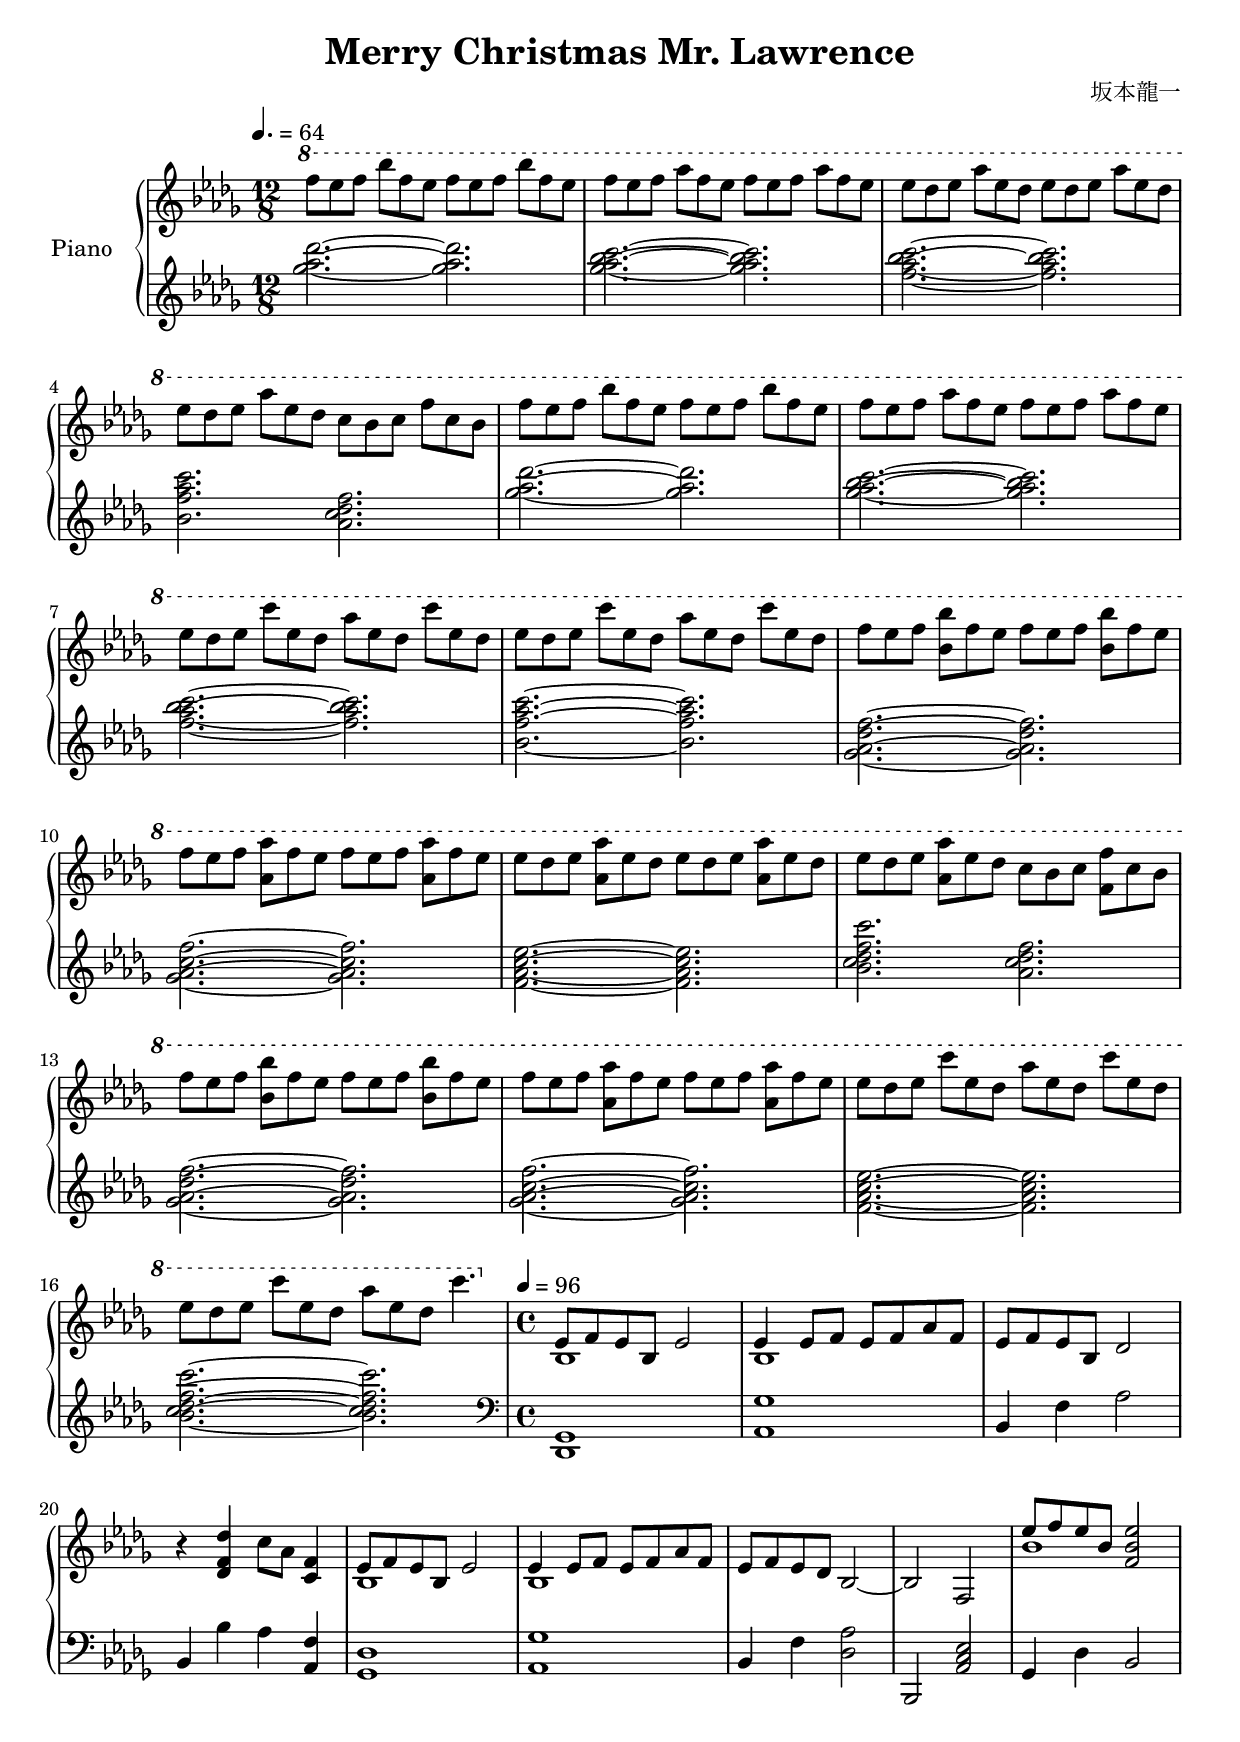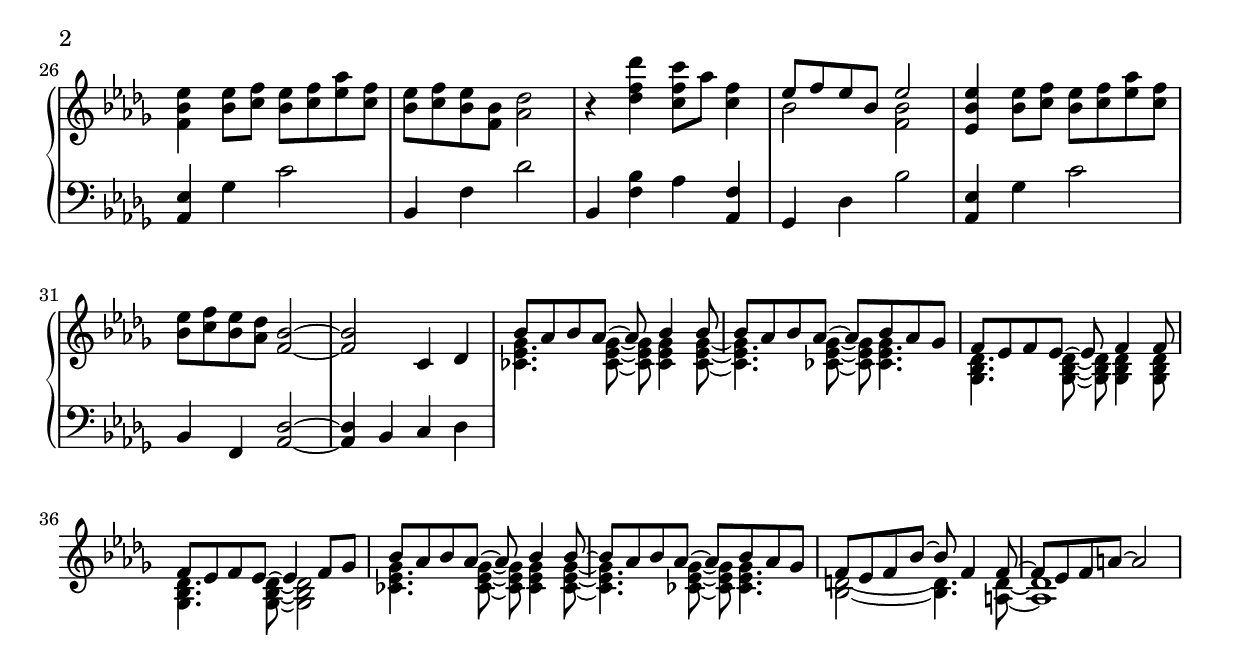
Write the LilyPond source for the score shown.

\header {
  title = "Merry Christmas Mr. Lawrence"
  composer = "坂本龍一"
}

upper = \relative des' {\key des \major \time 12/8 \clef treble \tempo 4.=64

    \ottava #1

    f''8 ees f bes f ees f ees f bes f ees |
    f ees f aes f ees f ees f aes f ees |
    ees des ees aes ees des ees des ees aes ees des |
    ees des ees aes ees des c bes c f c bes |
    f' ees f bes f ees f ees f bes f ees |
    f ees f aes f ees f ees f aes f ees |
    ees des ees c' ees, des aes' ees des c' ees, des |
    ees des ees c' ees, des aes' ees des c' ees, des |
    f ees f <bes bes,> f ees f ees f <bes bes,> f ees |
    f ees f <aes aes,> f ees f ees f <aes aes,> f ees |
    ees des ees <aes aes,> ees des ees des ees <aes aes,> ees des |
    ees des ees <aes aes,> ees des c bes c <f f,> c bes |
    f' ees f <bes bes,> f ees f ees f <bes bes,> f ees |
    f ees f <aes aes,> f ees f ees f <aes aes,> f ees |
    ees des ees c' ees, des aes' ees des c' ees, des |
    ees des ees c' ees, des aes' ees des c'4. |

    \time 4/4 \ottava #0 \tempo 4 =96

    <<{ees,,,8 f ees bes ees2}\\{bes1}>>| <<{ees4 ees8 f ees f aes f}\\{bes,1}>> |
    ees8 f ees bes des2 | r4 <des f des'>4 c'8 aes <f c>4 |

    <<{ees8 f ees bes ees2}\\{bes1}>>| <<{ees4 ees8 f ees f aes f}\\{bes,1}>> |
    ees8 f ees des bes2~ | bes f |

    <<{ees''8 f ees bes <ees~ bes~ f~>2}\\{bes1}>>| <ees bes f>4 <ees bes>8 <f c>  <ees bes> <f c> <aes ees> <f c> |
    <ees bes> <f c> <ees bes> <bes f> <des aes>2 | r4 <des f des'> <c f c'>8 aes' <c, f>4 |
 
    <<{ees8 f ees bes ees2~}\\{bes2 <bes f>~}>>|
    <ees bes ees,>4 <ees bes>8 <f c> <ees bes> <f c> <aes ees> <f c>|
    <ees bes> <f c> <ees bes> <des aes> <bes f>2~ | <bes f> c,4 des |

    <<{bes'8 aes bes aes~ aes bes4 bes8}\\{<ces, ees ges>4. <ces ees ges>8~ <ces ees ges>8 <ces ees ges>4 <ces ees ges>8~}>> |
    <<{bes'8 aes bes aes~ aes bes aes ges}\\{<ces, ees ges>4. <ces ees ges>8~ <ces ees ges>8 <ces ees ges>4.}>>
    <<{f8 ees f ees~ ees f4 f8}\\{<ges, bes des>4. <ges bes des>8~ <ges bes des> <ges bes des>4 <ges bes des>8}>> |
    <<{f'8 ees f ees~ ees4 f8 ges}\\{<ges, bes des>4. <ges bes des>8~ <ges bes des>2}>> |
    <<{bes'8 aes bes aes~ aes bes4 bes8~}\\{<ces, ees ges>4. <ces ees ges>8~ <ces ees ges>8 <ces ees ges>4 <ces ees ges>8~}>> |
    <<{bes'8 aes bes aes~ aes bes aes ges}\\{<ces, ees ges>4. <ces ees ges>8~ <ces ees ges>8 <ces ees ges>4.}>>

    <<{f8 ees f bes~ bes f4 f8~}\\{<bes, d>2~ <bes d>4. <d a>8~}>> | <<{f8 ees f a~ a2}\\{<d, a>1}>> |

  }

lower = \relative des' {\key des \major \time 12/8 \clef treble
    <ges' aes des>2. ~<ges aes des>2. |
    <ges aes bes c> ~<ges aes bes c> |
    <f aes bes c> ~<f aes bes c> |
    <bes, f' aes c> <aes c des f> |
    <ges' aes des>2. ~<ges aes des>2. |
    <ges aes bes c> ~<ges aes bes c> |
    <f aes bes c> ~<f aes bes c> |
    <bes, f' aes c> ~<bes f' aes c> |
    <ges aes des f> ~<ges aes des f> |
    <ges aes c f> ~<ges aes c f> |
    <f aes c ees>~ <f aes c ees> |
    <bes c des f c'> <aes c des f> |
    <ges aes des f> ~<ges aes des f> |
    <ges aes c f> ~<ges aes c f> |
    <f aes c ees> ~<f aes c ees> |
    <bes c des f c'> ~<bes c des f c'> |

    \time 4/4  \clef bass

    <des,,, ges>1 | <aes' ges'> |
    bes4 f' aes2 | bes,4 bes' aes <f aes,> |
    <ges, des'>1 | <aes ges'> |
    bes4 f' <des aes'>2 | bes, <aes' c ees> |
    ges4 des' bes2 | <aes ees'>4 ges' c2 |
    bes,4 f' des'2 | bes,4 <bes' f> aes <f aes,> |
    ges,4 des' bes'2 | <aes, ees'>4 ges' c2 |
    bes,4 f <aes des>2~ | <aes des>4 bes c des |



  }

\score {
  \new PianoStaff <<
    \set PianoStaff.instrumentName = #"Piano  "
    \new Staff = "upper" \upper
    \new Staff = "lower" \lower
    >>

    \layout {}
  \midi {}

  }

  